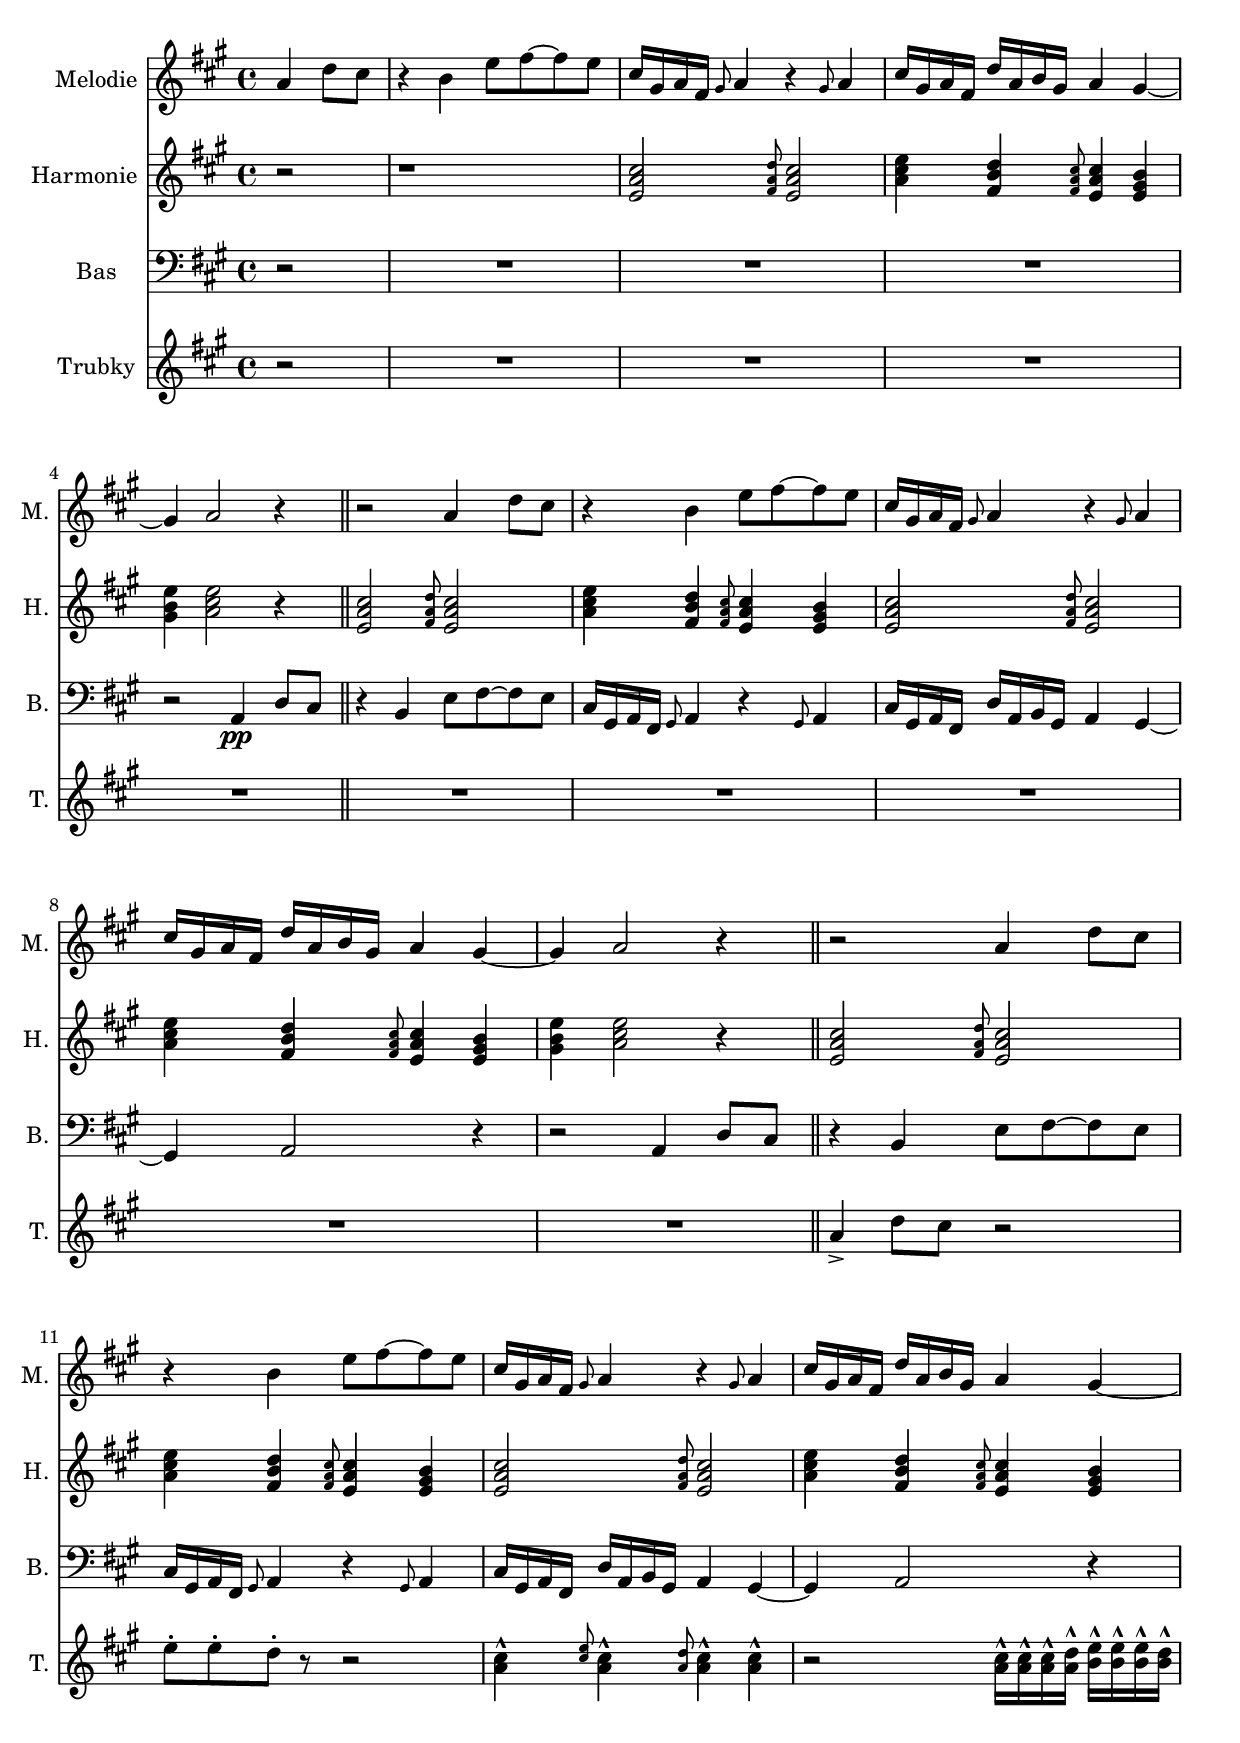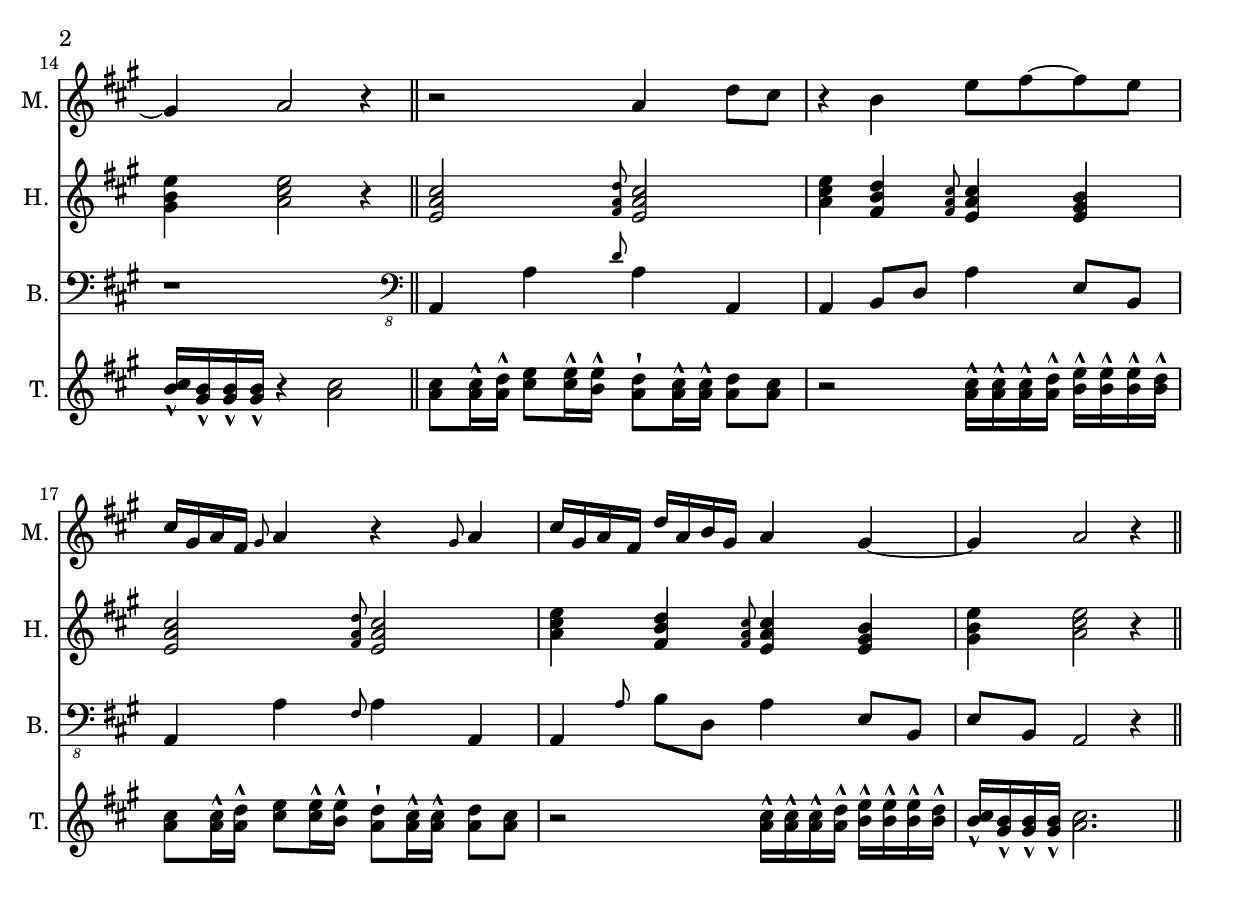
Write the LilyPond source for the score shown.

\version "2.16.2"

% určeno pro MagicSFver2.sf2

\include "articulate.ly"

% A-Dur:
% a - b - cis ^ d - e - fis - gis ^ a

melodie = \relative a' {
	\clef treble
	\key a \major
	\time 4/4
	
	\partial 2 a4 d8 cis |
	r4 b e8 fis ~fis e |
	cis16 gis a fis \grace{gis8} a4 r \grace{gis8} a4 |
	cis16 gis a fis d'16 a b gis a4 gis
	~gis4 a2 r4 \bar "||"
	
	r2 a4 d8 cis |
	r4 b e8 fis ~fis e |
	cis16 gis a fis \grace{gis8} a4 r \grace{gis8} a4 |
	cis16 gis a fis d'16 a b gis a4 gis
	~gis4 a2 r4 \bar "||"
	
	r2 a4 d8 cis |
	r4 b e8 fis ~fis e |
	cis16 gis a fis \grace{gis8} a4 r \grace{gis8} a4 |
	cis16 gis a fis d'16 a b gis a4 gis
	~gis4 a2 r4 \bar "||"
	
	r2 a4 d8 cis |
	r4 b e8 fis ~fis e |
	cis16 gis a fis \grace{gis8} a4 r \grace{gis8} a4 |
	cis16 gis a fis d'16 a b gis a4 gis
	~gis4 a2 r4 \bar "||"
}

harmonie = \relative a' {
	\clef treble
	\key a \major
	\time 4/4
	
	\partial 2 r2 |
	r1 |
	% T2 S->T2
	<e a cis>2 \grace{<fis a d>8} <e a cis>2 |
	% T4 II4 VI->T4 D4
	<a cis e>4 <fis b d> \grace{<fis a cis>8} <e a cis>4 <e gis b> |
	% D4 T2
	<gis b e>4 <a cis e>2 r4 |
	
	% T2 S->T2
	<e a cis>2 \grace{<fis a d>8} <e a cis>2 |
	% T4 II4 VI->T4 D4
	<a cis e>4 <fis b d> \grace{<fis a cis>8} <e a cis>4 <e gis b> |
	% T2 S->T2
	<e a cis>2 \grace{<fis a d>8} <e a cis>2 |
	% T4 II4 VI->T4 D4
	<a cis e>4 <fis b d> \grace{<fis a cis>8} <e a cis>4 <e gis b> |
	% D4 T2
	<gis b e>4 <a cis e>2 r4 |
	
	% T2 S->T2
	<e a cis>2 \grace{<fis a d>8} <e a cis>2 |
	% T4 II4 VI->T4 D4
	<a cis e>4 <fis b d> \grace{<fis a cis>8} <e a cis>4 <e gis b> |
	% T2 S->T2
	<e a cis>2 \grace{<fis a d>8} <e a cis>2 |
	% T4 II4 VI->T4 D4
	<a cis e>4 <fis b d> \grace{<fis a cis>8} <e a cis>4 <e gis b> |
	% D4 T2
	<gis b e>4 <a cis e>2 r4 |
	
	% T2 S->T2
	<e a cis>2 \grace{<fis a d>8} <e a cis>2 |
	% T4 II4 VI->T4 D4
	<a cis e>4 <fis b d> \grace{<fis a cis>8} <e a cis>4 <e gis b> |
	% T2 S->T2
	<e a cis>2 \grace{<fis a d>8} <e a cis>2 |
	% T4 II4 VI->T4 D4
	<a cis e>4 <fis b d> \grace{<fis a cis>8} <e a cis>4 <e gis b> |
	% D4 T2
	<gis b e>4 <a cis e>2 r4 |
}


bas = \relative a, {
	\clef bass
	\key a \major
	\time 4/4
	
	\partial 2 r2 |
	R1*3 |
	r2 a4 \pp d8 cis |  % \pp kvůli MagicSFver2.sf2
	
	r4 b e8 fis ~fis e |
	cis16 gis a fis \grace{gis8} a4 r \grace{gis8} a4 |
	cis16 gis a fis d'16 a b gis a4 gis
	~gis4 a2 r4 |
	r2 a4 d8 cis |
	
	r4 b e8 fis ~fis e |
	cis16 gis a fis \grace{gis8} a4 r \grace{gis8} a4 |
	cis16 gis a fis d'16 a b gis a4 gis
	~gis4 a2 r4 |
	r1 |
	
	\clef "bass_8"
	% T2 S->T2
	a,4 a' \grace{d8} a4 a, |
	% T4 II4 VI->T4 D4
	a4 b8 d a'4 e8 b |
	% T2 S->T2
	a4 a' \grace{fis8} a4 a, |
	% T4 II4 VI->T4 D4
	\afterGrace a4 {a'8} b8 d, a'4 e8 b |
	% D4 T2
	e8 b a2 r4 |
}


trubky = \relative a' {
	\clef treble
	\key a \major
	\time 4/4
	
	\partial 2 r2 |
	R1*9 |
	
	a4-> d8 cis r2 |
	e8-. e-. d-. r8 r2 |
	
	% T2 S->T2
	<a cis>4-^ \grace{<cis e>8} <a cis>4-^ \grace{<a d>8} <a cis>4-^ <a cis>-^ |
	% T4 II4 VI->T4 D4
	r2 <a cis>16-^ <a cis>-^ <a cis>-^ <a d>-^ <b e>-^ <b e>-^ <b e>-^ <b d>-^ |
	% D4 T2
	<b cis>-^ <gis b>-^ <gis b>-^ <gis b>-^ r4 <a cis>2 |
	
	% T2 S->T2
	<a cis>8 <a cis>16-^ <a d>-^ <cis e>8 <cis e>16-^ <b e>-^
		<a d>8-| <a cis>16-^ <a cis>-^ <a d>8 <a cis> |
	% T4 II4 VI->T4 D4
	r2 <a cis>16-^ <a cis>-^ <a cis>-^ <a d>-^ <b e>-^ <b e>-^ <b e>-^ <b d>-^ |
	% T2 S->T2
	<a cis>8 <a cis>16-^ <a d>-^ <cis e>8 <cis e>16-^ <b e>-^
		<a d>8-| <a cis>16-^ <a cis>-^ <a d>8 <a cis> |
	% T4 II4 VI->T4 D4
	r2 <a cis>16-^ <a cis>-^ <a cis>-^ <a d>-^ <b e>-^ <b e>-^ <b e>-^ <b d>-^ |
	% D4 T2
	<b cis>-^ <gis b>-^ <gis b>-^ <gis b>-^ <a cis>2. |
}

\score {
	<<
		\new Staff {
			\set Staff.instrumentName = "Melodie "
			\set Staff.shortInstrumentName = "M. "
			\melodie
		}
		
		\new Staff {
			\set Staff.instrumentName = "Harmonie "
			\set Staff.shortInstrumentName = "H. "
			\harmonie
		}
		
		\new Staff {
			\set Staff.instrumentName = "Bas "
			\set Staff.shortInstrumentName = "B. "
			\bas
		}
		
		\new Staff {
			\set Staff.instrumentName = "Trubky "
			\set Staff.shortInstrumentName = "T. "
			\trubky
		}
	>>
	
	\layout { }
}

\score {
	\unfoldRepeats \articulate
	<<
		\new Staff {
			\set Staff.midiInstrument = #"harpsichord"
			\melodie
		}
		
		\new Staff {
			\set Staff.midiInstrument = #"bright acoustic"
			\harmonie
		}
		
		\new Staff {
			\set Staff.midiInstrument = #"contrabass"
			\bas
		}
		
		\new Staff {
			\set Staff.midiInstrument = #"trumpet"
			\trubky
		}
	>>
	
	\midi { }
}

